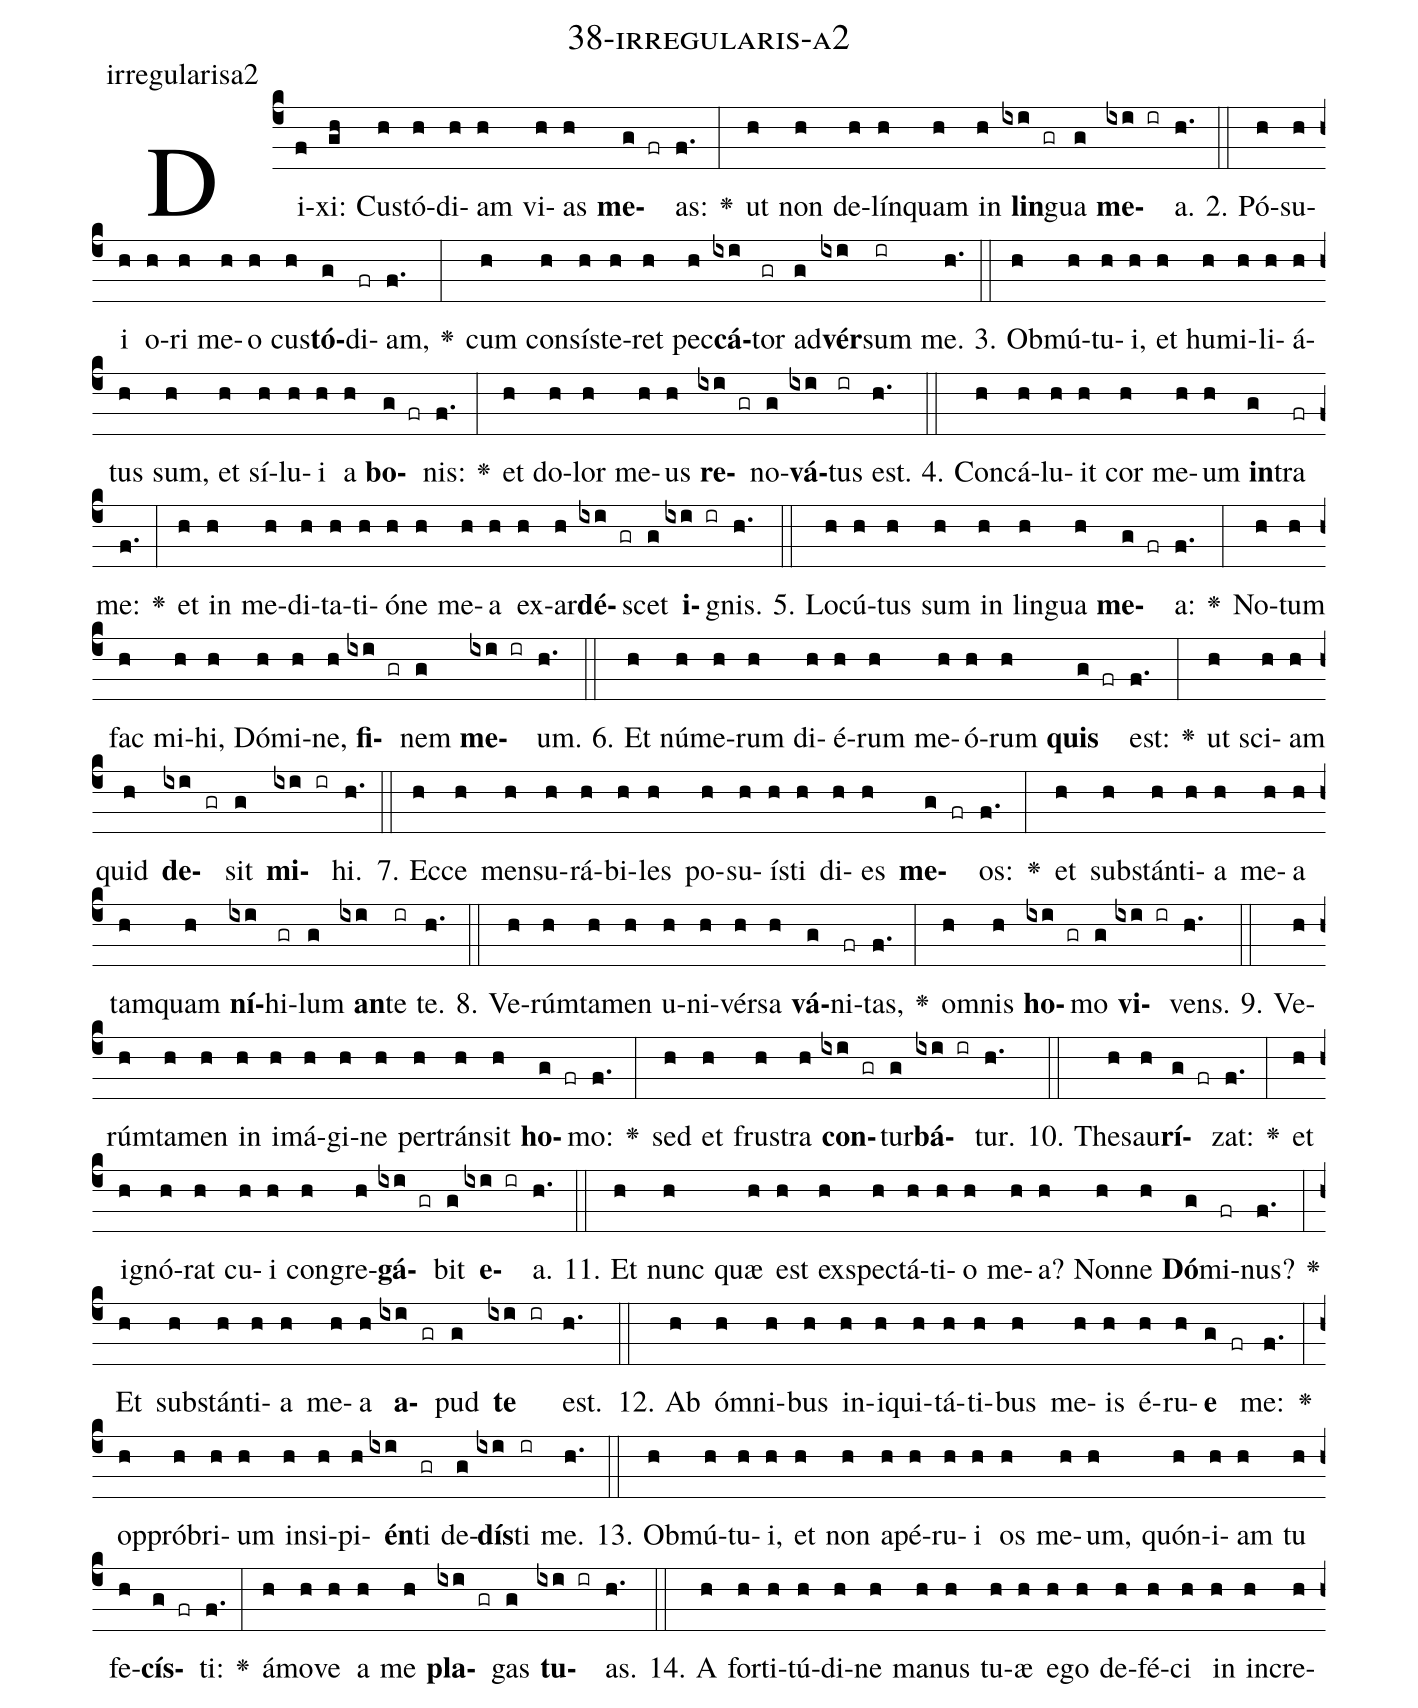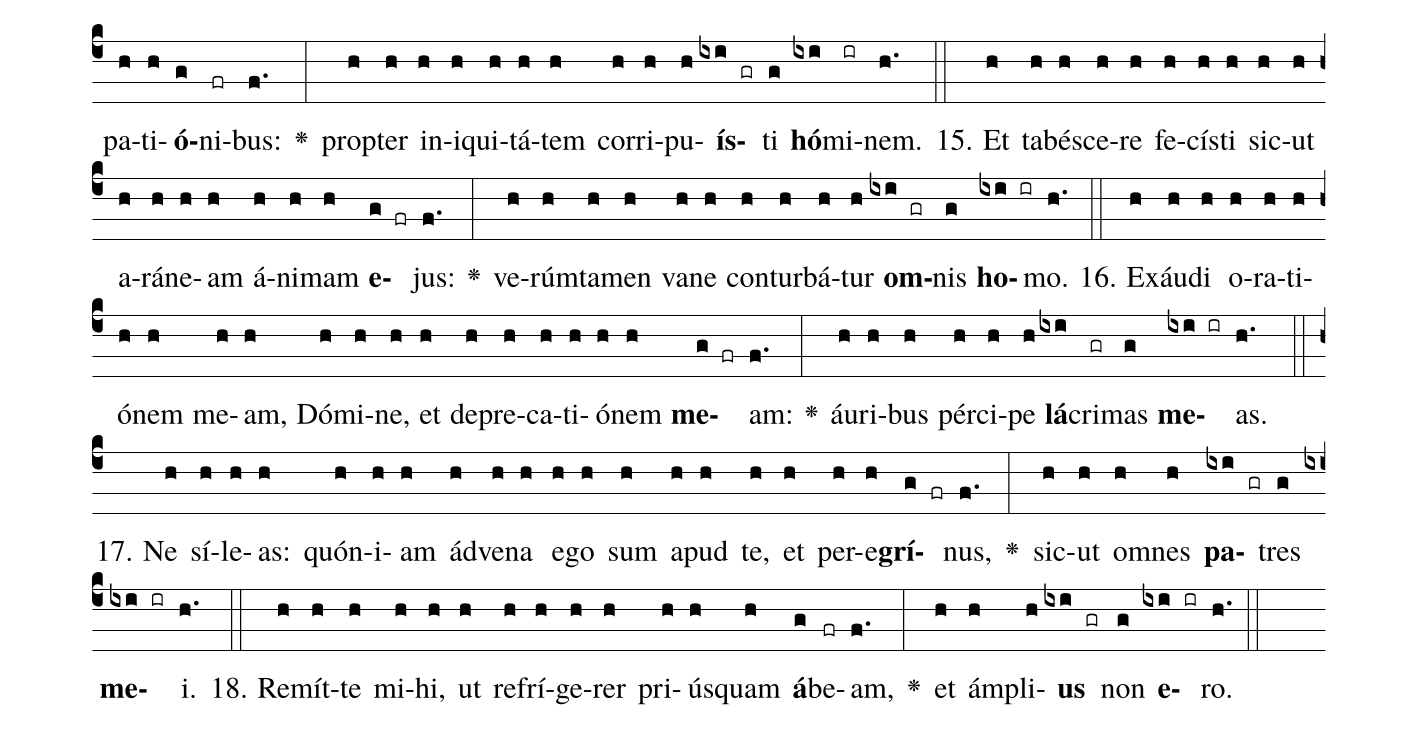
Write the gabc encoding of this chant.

name: 38-irregularis-a2;
annotation: irregularisa2;
%%
(c4)Di(f)xi:(gh) Cus(h)tó(h)di(h)am(h) vi(h)as(h) <b>me</b>(g fr)as:(f.) <v>\greheightstar</v>(:) ut(h) non(h) de(h)lín(h)quam(h) in(h) <b>lin</b>(ixi gr)gua(g) <b>me</b>(ixi ir)a.(h.) (::)
2. Pó(h)su(h)i(h) o(h)ri(h) me(h)o(h) cus(h)<b>tó</b>(g)di(fr)am,(f.) <v>\greheightstar</v>(:) cum(h) con(h)sís(h)te(h)ret(h) pec(h)<b>cá</b>(ixi)tor(gr) ad(g)<b>vér</b>(ixi)sum(ir) me.(h.) (::)
3. Ob(h)mú(h)tu(h)i,(h) et(h) hu(h)mi(h)li(h)á(h)tus(h) sum,(h) et(h) sí(h)lu(h)i(h) a(h) <b>bo</b>(g fr)nis:(f.) <v>\greheightstar</v>(:) et(h) do(h)lor(h) me(h)us(h) <b>re</b>(ixi gr)no(g)<b>vá</b>(ixi)tus(ir) est.(h.) (::)
4. Con(h)cá(h)lu(h)it(h) cor(h) me(h)um(h) <b>in</b>(g)tra(fr) me:(f.) <v>\greheightstar</v>(:) et(h) in(h) me(h)di(h)ta(h)ti(h)ó(h)ne(h) me(h)a(h) ex(h)ar(h)<b>dé</b>(ixi gr)scet(g) <b>i</b>(ixi ir)gnis.(h.) (::)
5. Lo(h)cú(h)tus(h) sum(h) in(h) lin(h)gua(h) <b>me</b>(g fr)a:(f.) <v>\greheightstar</v>(:) No(h)tum(h) fac(h) mi(h)hi,(h) Dó(h)mi(h)ne,(h) <b>fi</b>(ixi gr)nem(g) <b>me</b>(ixi ir)um.(h.) (::)
6. Et(h) nú(h)me(h)rum(h) di(h)é(h)rum(h) me(h)ó(h)rum(h) <b>quis</b>(g fr) est:(f.) <v>\greheightstar</v>(:) ut(h) sci(h)am(h) quid(h) <b>de</b>(ixi gr)sit(g) <b>mi</b>(ixi ir)hi.(h.) (::)
7. Ec(h)ce(h) men(h)su(h)rá(h)bi(h)les(h) po(h)su(h)ís(h)ti(h) di(h)es(h) <b>me</b>(g fr)os:(f.) <v>\greheightstar</v>(:) et(h) sub(h)stán(h)ti(h)a(h) me(h)a(h) tam(h)quam(h) <b>ní</b>(ixi)hi(gr)lum(g) <b>an</b>(ixi)te(ir) te.(h.) (::)
8. Ve(h)rúm(h)ta(h)men(h) u(h)ni(h)vér(h)sa(h) <b>vá</b>(g)ni(fr)tas,(f.) <v>\greheightstar</v>(:) om(h)nis(h) <b>ho</b>(ixi gr)mo(g) <b>vi</b>(ixi ir)vens.(h.) (::)
9. Ve(h)rúm(h)ta(h)men(h) in(h) i(h)má(h)gi(h)ne(h) per(h)tráns(h)it(h) <b>ho</b>(g fr)mo:(f.) <v>\greheightstar</v>(:) sed(h) et(h) frus(h)tra(h) <b>con</b>(ixi gr)tur(g)<b>bá</b>(ixi ir)tur.(h.) (::)
10. The(h)sau(h)<b>rí</b>(g fr)zat:(f.) <v>\greheightstar</v>(:) et(h) i(h)gnó(h)rat(h) cu(h)i(h) con(h)gre(h)<b>gá</b>(ixi gr)bit(g) <b>e</b>(ixi ir)a.(h.) (::)
11. Et(h) nunc(h) quæ(h) est(h) ex(h)spec(h)tá(h)ti(h)o(h) me(h)a?(h) Non(h)ne(h) <b>Dó</b>(g)mi(fr)nus?(f.) <v>\greheightstar</v>(:) Et(h) sub(h)stán(h)ti(h)a(h) me(h)a(h) <b>a</b>(ixi gr)pud(g) <b>te</b>(ixi ir) est.(h.) (::)
12. Ab(h) óm(h)ni(h)bus(h) in(h)i(h)qui(h)tá(h)ti(h)bus(h) me(h)is(h) é(h)ru(h)<b>e</b>(g fr) me:(f.) <v>\greheightstar</v>(:) op(h)pró(h)bri(h)um(h) in(h)si(h)pi(h)<b>én</b>(ixi)ti(gr) de(g)<b>dís</b>(ixi)ti(ir) me.(h.) (::)
13. Ob(h)mú(h)tu(h)i,(h) et(h) non(h) a(h)pé(h)ru(h)i(h) os(h) me(h)um,(h) quón(h)i(h)am(h) tu(h) fe(h)<b>cís</b>(g fr)ti:(f.) <v>\greheightstar</v>(:) á(h)mo(h)ve(h) a(h) me(h) <b>pla</b>(ixi gr)gas(g) <b>tu</b>(ixi ir)as.(h.) (::)
14. A(h) for(h)ti(h)tú(h)di(h)ne(h) ma(h)nus(h) tu(h)æ(h) e(h)go(h) de(h)fé(h)ci(h) in(h) in(h)cre(h)pa(h)ti(h)<b>ó</b>(g)ni(fr)bus:(f.) <v>\greheightstar</v>(:) prop(h)ter(h) in(h)i(h)qui(h)tá(h)tem(h) cor(h)ri(h)pu(h)<b>ís</b>(ixi gr)ti(g) <b>hó</b>(ixi)mi(ir)nem.(h.) (::)
15. Et(h) ta(h)bé(h)sce(h)re(h) fe(h)cís(h)ti(h) sic(h)ut(h) a(h)rá(h)ne(h)am(h) á(h)ni(h)mam(h) <b>e</b>(g fr)jus:(f.) <v>\greheightstar</v>(:) ve(h)rúm(h)ta(h)men(h) va(h)ne(h) con(h)tur(h)bá(h)tur(h) <b>om</b>(ixi gr)nis(g) <b>ho</b>(ixi ir)mo.(h.) (::)
16. Ex(h)áu(h)di(h) o(h)ra(h)ti(h)ó(h)nem(h) me(h)am,(h) Dó(h)mi(h)ne,(h) et(h) de(h)pre(h)ca(h)ti(h)ó(h)nem(h) <b>me</b>(g fr)am:(f.) <v>\greheightstar</v>(:) áu(h)ri(h)bus(h) pér(h)ci(h)pe(h) <b>lá</b>(ixi)cri(gr)mas(g) <b>me</b>(ixi ir)as.(h.) (::)
17. Ne(h) sí(h)le(h)as:(h) quón(h)i(h)am(h) ád(h)ve(h)na(h) e(h)go(h) sum(h) a(h)pud(h) te,(h) et(h) per(h)e(h)<b>grí</b>(g fr)nus,(f.) <v>\greheightstar</v>(:) sic(h)ut(h) om(h)nes(h) <b>pa</b>(ixi gr)tres(g) <b>me</b>(ixi ir)i.(h.) (::)
18. Re(h)mít(h)te(h) mi(h)hi,(h) ut(h) re(h)frí(h)ge(h)rer(h) pri(h)ús(h)quam(h) <b>á</b>(g)be(fr)am,(f.) <v>\greheightstar</v>(:) et(h) ám(h)pli(h)<b>us</b>(ixi gr) non(g) <b>e</b>(ixi ir)ro.(h.) (::)
